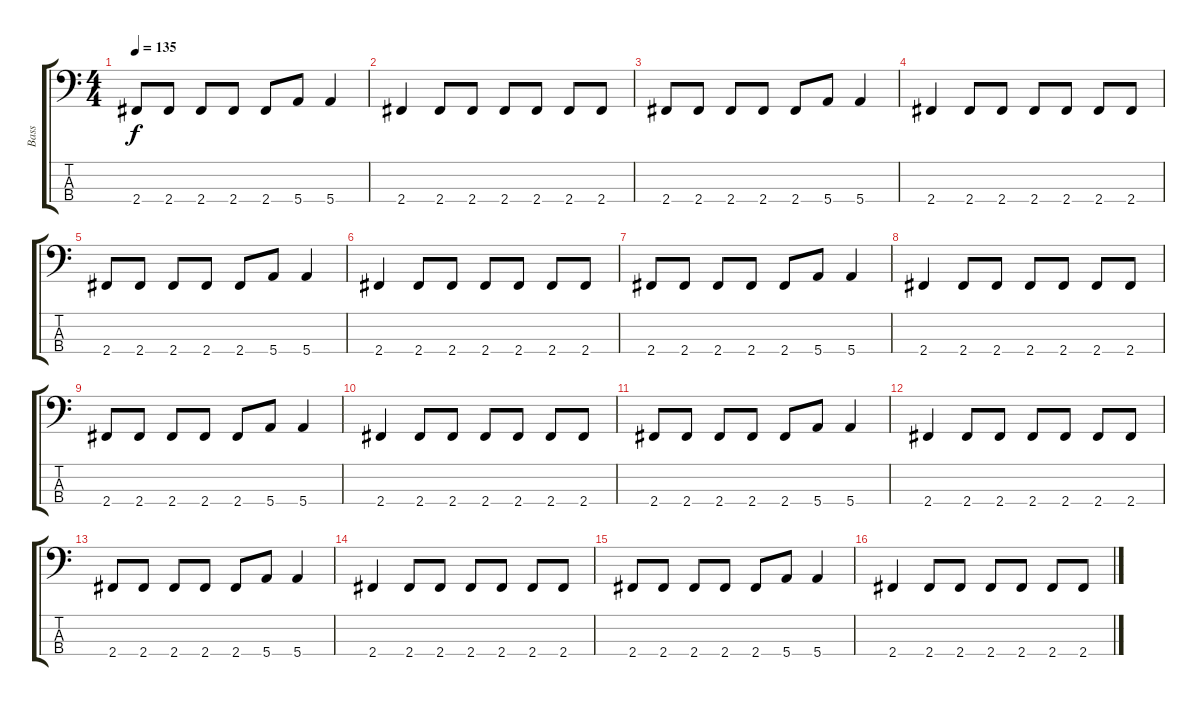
\track ("Bass" "Bass") {instrument electricbasspick}
\staff {score tabs}
\tuning (G2 D2 A1 E1) {hide}
\ts (4 4)
\tempo 135
\clef f4
\ks c
2.4.8{dy f} 2.4.8 2.4.8 2.4.8 2.4.8 5.4.8 5.4.4 |
2.4.4 2.4.8 2.4.8 2.4.8 2.4.8 2.4.8 2.4.8 |
2.4.8 2.4.8 2.4.8 2.4.8 2.4.8 5.4.8 5.4.4 |
2.4.4 2.4.8 2.4.8 2.4.8 2.4.8 2.4.8 2.4.8 |
2.4.8 2.4.8 2.4.8 2.4.8 2.4.8 5.4.8 5.4.4 |
2.4.4 2.4.8 2.4.8 2.4.8 2.4.8 2.4.8 2.4.8 |
2.4.8 2.4.8 2.4.8 2.4.8 2.4.8 5.4.8 5.4.4 |
2.4.4 2.4.8 2.4.8 2.4.8 2.4.8 2.4.8 2.4.8 |
2.4.8 2.4.8 2.4.8 2.4.8 2.4.8 5.4.8 5.4.4 |
2.4.4 2.4.8 2.4.8 2.4.8 2.4.8 2.4.8 2.4.8 |
2.4.8 2.4.8 2.4.8 2.4.8 2.4.8 5.4.8 5.4.4 |
2.4.4 2.4.8 2.4.8 2.4.8 2.4.8 2.4.8 2.4.8 |
2.4.8 2.4.8 2.4.8 2.4.8 2.4.8 5.4.8 5.4.4 |
2.4.4 2.4.8 2.4.8 2.4.8 2.4.8 2.4.8 2.4.8 |
2.4.8 2.4.8 2.4.8 2.4.8 2.4.8 5.4.8 5.4.4 |
2.4.4 2.4.8 2.4.8 2.4.8 2.4.8 2.4.8 2.4.8
